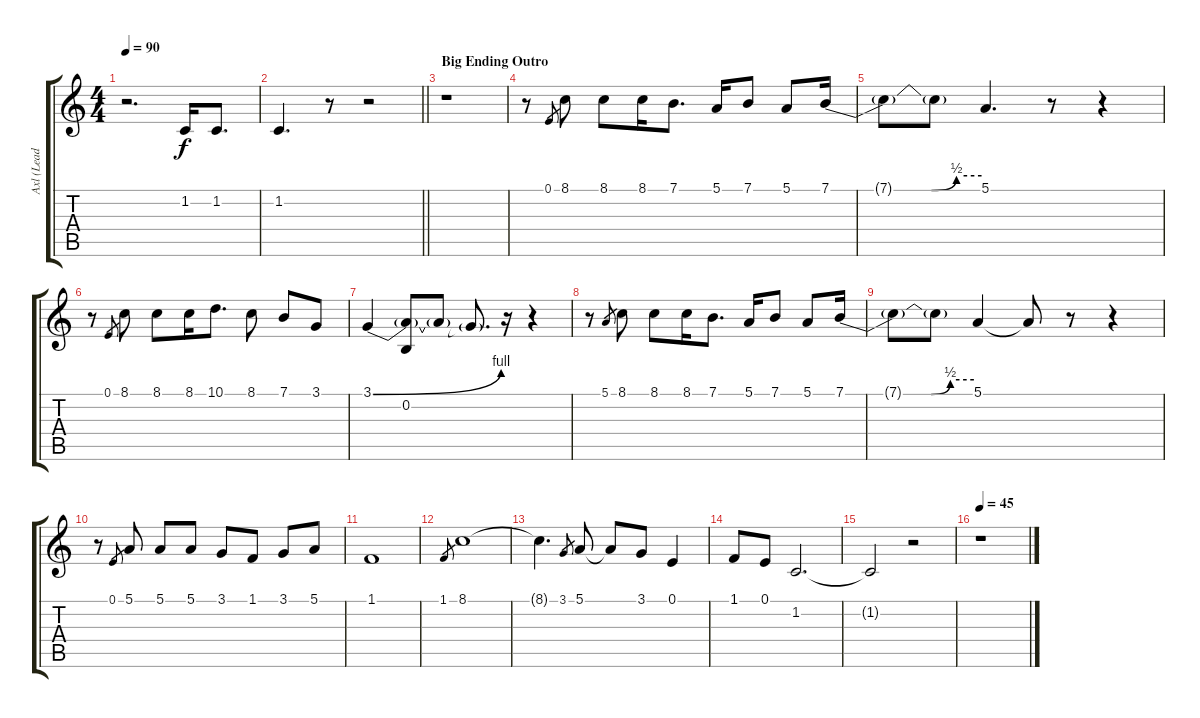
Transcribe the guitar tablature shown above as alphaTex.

\track ("Axl (Lead Vocals)" "Axl (Lead ") {instrument lead2sawtooth}
\staff {score tabs}
\tuning (E4 B3 G3 D3 A2 E2) {hide}
\ts (4 4)
\tempo 90
\clef g2
\ks c
r.2{d dy f} 1.2.16 1.2.8{d} |
\barLineRight lightlight
1.2.4{d} r.8 r.2 |
\section ("" "Big Ending Outro")
r.1 |
r.8 0.1.8{gr} 8.1.8 8.1.8 8.1.16 7.1.8{d} 5.1.16 7.1.8 5.1.8 7.1{be (custom 0 0 30 0 40 0 50 2 60 2)}.16 |
7.1{t}.8 7.1{t}.8 5.1.4{d} r.8 r.4 |
r.8 0.1.8{gr} 8.1.8 8.1.8 8.1.16 10.1.8{d} 8.1.8 7.1.8 3.1.8 |
3.1{be (bend 0 0 60 4)}.4 (3.1{t} 0.2).8 3.1{t}.8 3.1{t}.8{d} r.16 r.4 |
r.8 5.1.8{gr} 8.1.8 8.1.8 8.1.16 7.1.8{d} 5.1.16 7.1.8 5.1.8 7.1{be (custom 0 0 40 0 49 2 60 2)}.16 |
7.1{t}.8 7.1{t}.8 5.1.4 5.1{t}.8 r.8 r.4 |
r.8 0.1.8{gr} 5.1.8 5.1.8 5.1.8 3.1.8 1.1.8 3.1.8 5.1.8 |
1.1.1 |
1.1.8{gr} 8.1.1 |
8.1{t}.4{d} 3.1.8{gr} 5.1.8 5.1{t}.8 3.1.8 0.1.4 |
1.1.8 0.1.8 1.2.2{d} |
1.2{t}.2 r.2 |
\tempo 45
r.1
